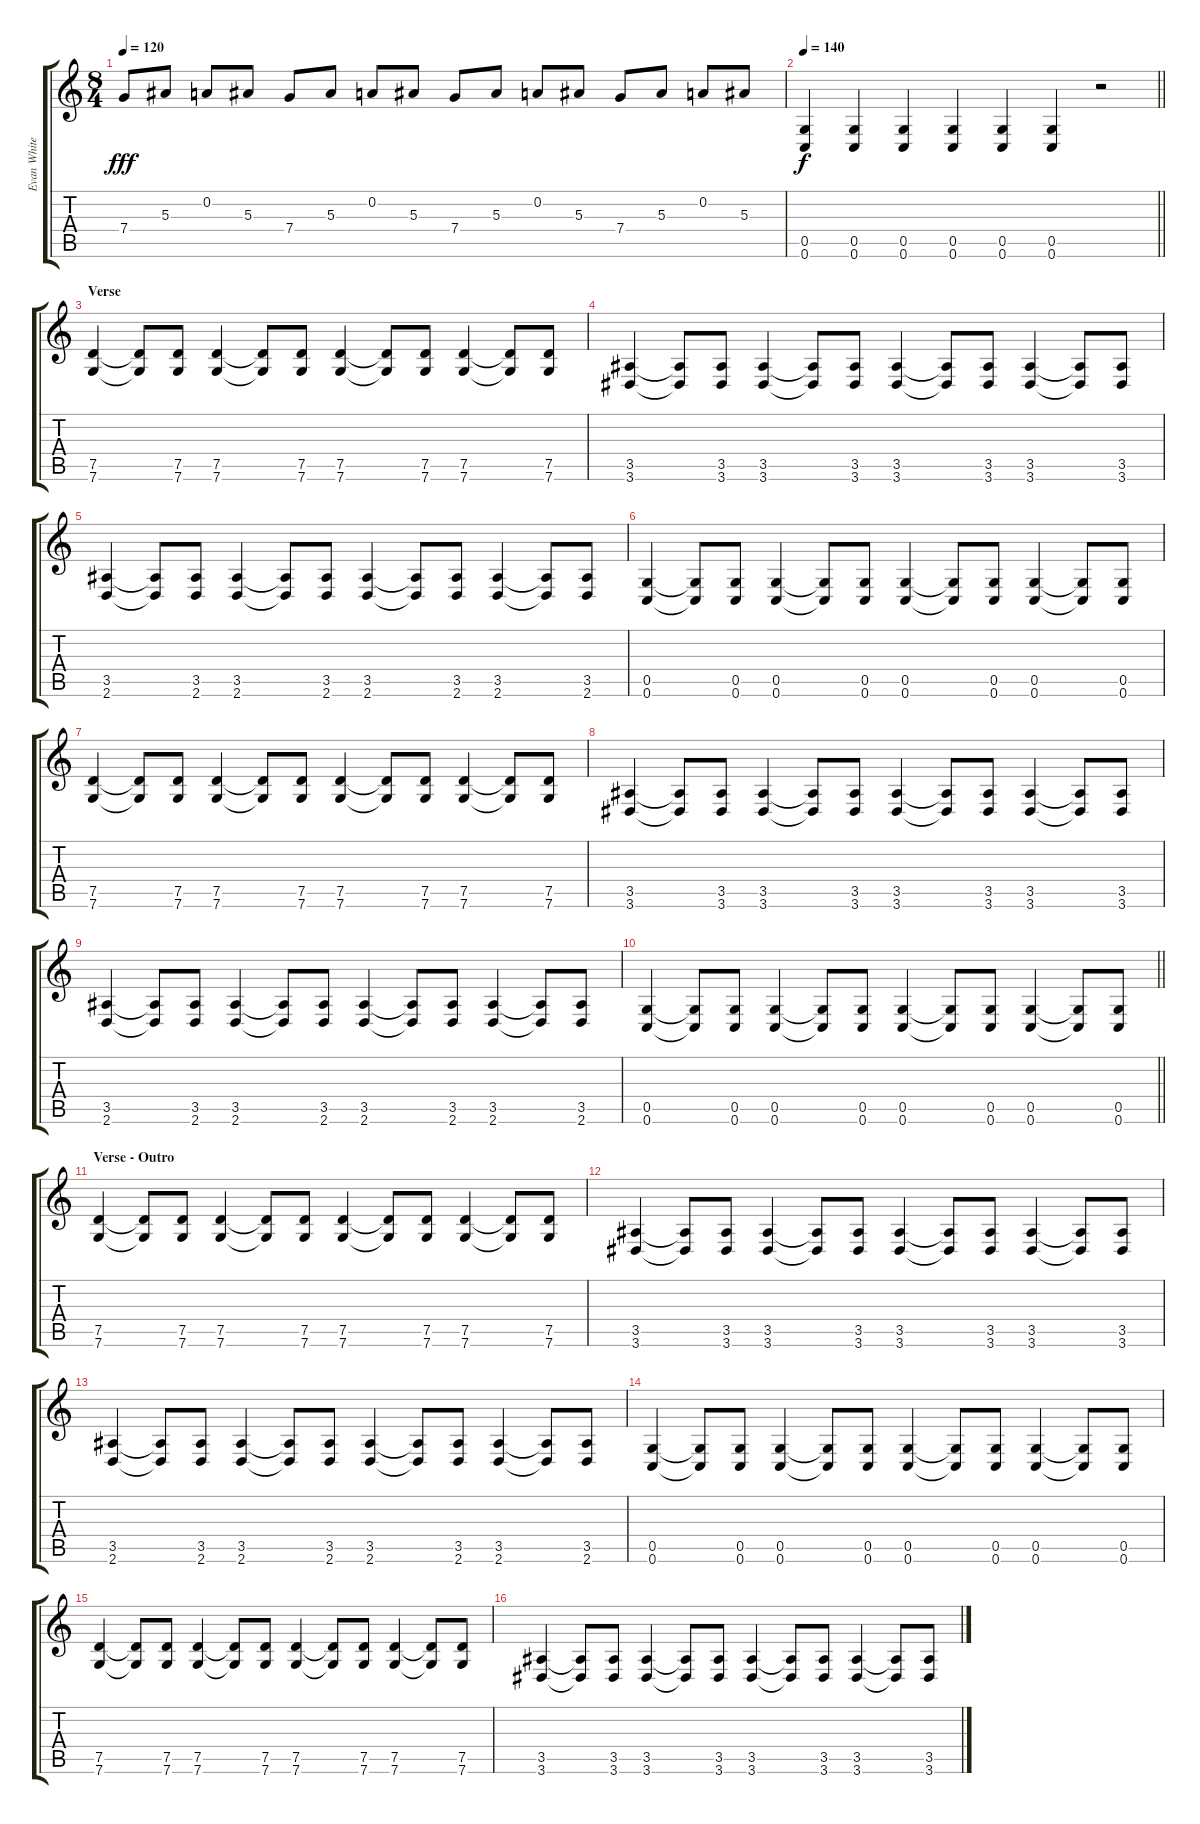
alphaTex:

\track ("Evan White Gtr.1" "Evan White") {instrument distortionguitar}
\staff {score tabs}
\tuning (D4 A3 F3 C3 G2 C2) {hide}
\ts (8 4)
\tempo 120
\clef g2
\ks c
7.4.8{dy fff} 5.3.8 0.2.8 5.3.8 7.4.8 5.3.8 0.2.8 5.3.8 7.4.8 5.3.8 0.2.8 5.3.8 7.4.8 5.3.8 0.2.8 5.3.8 |
\tempo 140
\barLineRight lightlight
(0.5 0.6).4{dy f volume 16 balance 16 instrument distortionguitar} (0.5 0.6).4 (0.5 0.6).4 (0.5 0.6).4 (0.5 0.6).4 (0.5 0.6).4 r.2 |
\section ("" "Verse")
(7.5 7.6).4 (7.5{t} 7.6{t}).8 (7.5 7.6).8 (7.5 7.6).4 (7.5{t} 7.6{t}).8 (7.5 7.6).8 (7.5 7.6).4 (7.5{t} 7.6{t}).8 (7.5 7.6).8 (7.5 7.6).4 (7.5{t} 7.6{t}).8 (7.5 7.6).8 |
(3.5 3.6).4 (3.5{t} 3.6{t}).8 (3.5 3.6).8 (3.5 3.6).4 (3.5{t} 3.6{t}).8 (3.5 3.6).8 (3.5 3.6).4 (3.5{t} 3.6{t}).8 (3.5 3.6).8 (3.5 3.6).4 (3.5{t} 3.6{t}).8 (3.5 3.6).8 |
(3.5 2.6).4 (3.5{t} 2.6{t}).8 (3.5 2.6).8 (3.5 2.6).4 (3.5{t} 2.6{t}).8 (3.5 2.6).8 (3.5 2.6).4 (3.5{t} 2.6{t}).8 (3.5 2.6).8 (3.5 2.6).4 (3.5{t} 2.6{t}).8 (3.5 2.6).8 |
(0.5 0.6).4 (0.5{t} 0.6{t}).8 (0.5 0.6).8 (0.5 0.6).4 (0.5{t} 0.6{t}).8 (0.5 0.6).8 (0.5 0.6).4 (0.5{t} 0.6{t}).8 (0.5 0.6).8 (0.5 0.6).4 (0.5{t} 0.6{t}).8 (0.5 0.6).8 |
(7.5 7.6).4 (7.5{t} 7.6{t}).8 (7.5 7.6).8 (7.5 7.6).4 (7.5{t} 7.6{t}).8 (7.5 7.6).8 (7.5 7.6).4 (7.5{t} 7.6{t}).8 (7.5 7.6).8 (7.5 7.6).4 (7.5{t} 7.6{t}).8 (7.5 7.6).8 |
(3.5 3.6).4 (3.5{t} 3.6{t}).8 (3.5 3.6).8 (3.5 3.6).4 (3.5{t} 3.6{t}).8 (3.5 3.6).8 (3.5 3.6).4 (3.5{t} 3.6{t}).8 (3.5 3.6).8 (3.5 3.6).4 (3.5{t} 3.6{t}).8 (3.5 3.6).8 |
(3.5 2.6).4 (3.5{t} 2.6{t}).8 (3.5 2.6).8 (3.5 2.6).4 (3.5{t} 2.6{t}).8 (3.5 2.6).8 (3.5 2.6).4 (3.5{t} 2.6{t}).8 (3.5 2.6).8 (3.5 2.6).4 (3.5{t} 2.6{t}).8 (3.5 2.6).8 |
\barLineRight lightlight
(0.5 0.6).4 (0.5{t} 0.6{t}).8 (0.5 0.6).8 (0.5 0.6).4 (0.5{t} 0.6{t}).8 (0.5 0.6).8 (0.5 0.6).4 (0.5{t} 0.6{t}).8 (0.5 0.6).8 (0.5 0.6).4 (0.5{t} 0.6{t}).8 (0.5 0.6).8 |
\section ("" "Verse - Outro")
(7.5 7.6).4 (7.5{t} 7.6{t}).8 (7.5 7.6).8 (7.5 7.6).4 (7.5{t} 7.6{t}).8 (7.5 7.6).8 (7.5 7.6).4 (7.5{t} 7.6{t}).8 (7.5 7.6).8 (7.5 7.6).4 (7.5{t} 7.6{t}).8 (7.5 7.6).8 |
(3.5 3.6).4 (3.5{t} 3.6{t}).8 (3.5 3.6).8 (3.5 3.6).4 (3.5{t} 3.6{t}).8 (3.5 3.6).8 (3.5 3.6).4 (3.5{t} 3.6{t}).8 (3.5 3.6).8 (3.5 3.6).4 (3.5{t} 3.6{t}).8 (3.5 3.6).8 |
(3.5 2.6).4 (3.5{t} 2.6{t}).8 (3.5 2.6).8 (3.5 2.6).4 (3.5{t} 2.6{t}).8 (3.5 2.6).8 (3.5 2.6).4 (3.5{t} 2.6{t}).8 (3.5 2.6).8 (3.5 2.6).4 (3.5{t} 2.6{t}).8 (3.5 2.6).8 |
(0.5 0.6).4 (0.5{t} 0.6{t}).8 (0.5 0.6).8 (0.5 0.6).4 (0.5{t} 0.6{t}).8 (0.5 0.6).8 (0.5 0.6).4 (0.5{t} 0.6{t}).8 (0.5 0.6).8 (0.5 0.6).4 (0.5{t} 0.6{t}).8 (0.5 0.6).8 |
(7.5 7.6).4 (7.5{t} 7.6{t}).8 (7.5 7.6).8 (7.5 7.6).4 (7.5{t} 7.6{t}).8 (7.5 7.6).8 (7.5 7.6).4 (7.5{t} 7.6{t}).8 (7.5 7.6).8 (7.5 7.6).4 (7.5{t} 7.6{t}).8 (7.5 7.6).8 |
(3.5 3.6).4 (3.5{t} 3.6{t}).8 (3.5 3.6).8 (3.5 3.6).4 (3.5{t} 3.6{t}).8 (3.5 3.6).8 (3.5 3.6).4 (3.5{t} 3.6{t}).8 (3.5 3.6).8 (3.5 3.6).4 (3.5{t} 3.6{t}).8 (3.5 3.6).8
